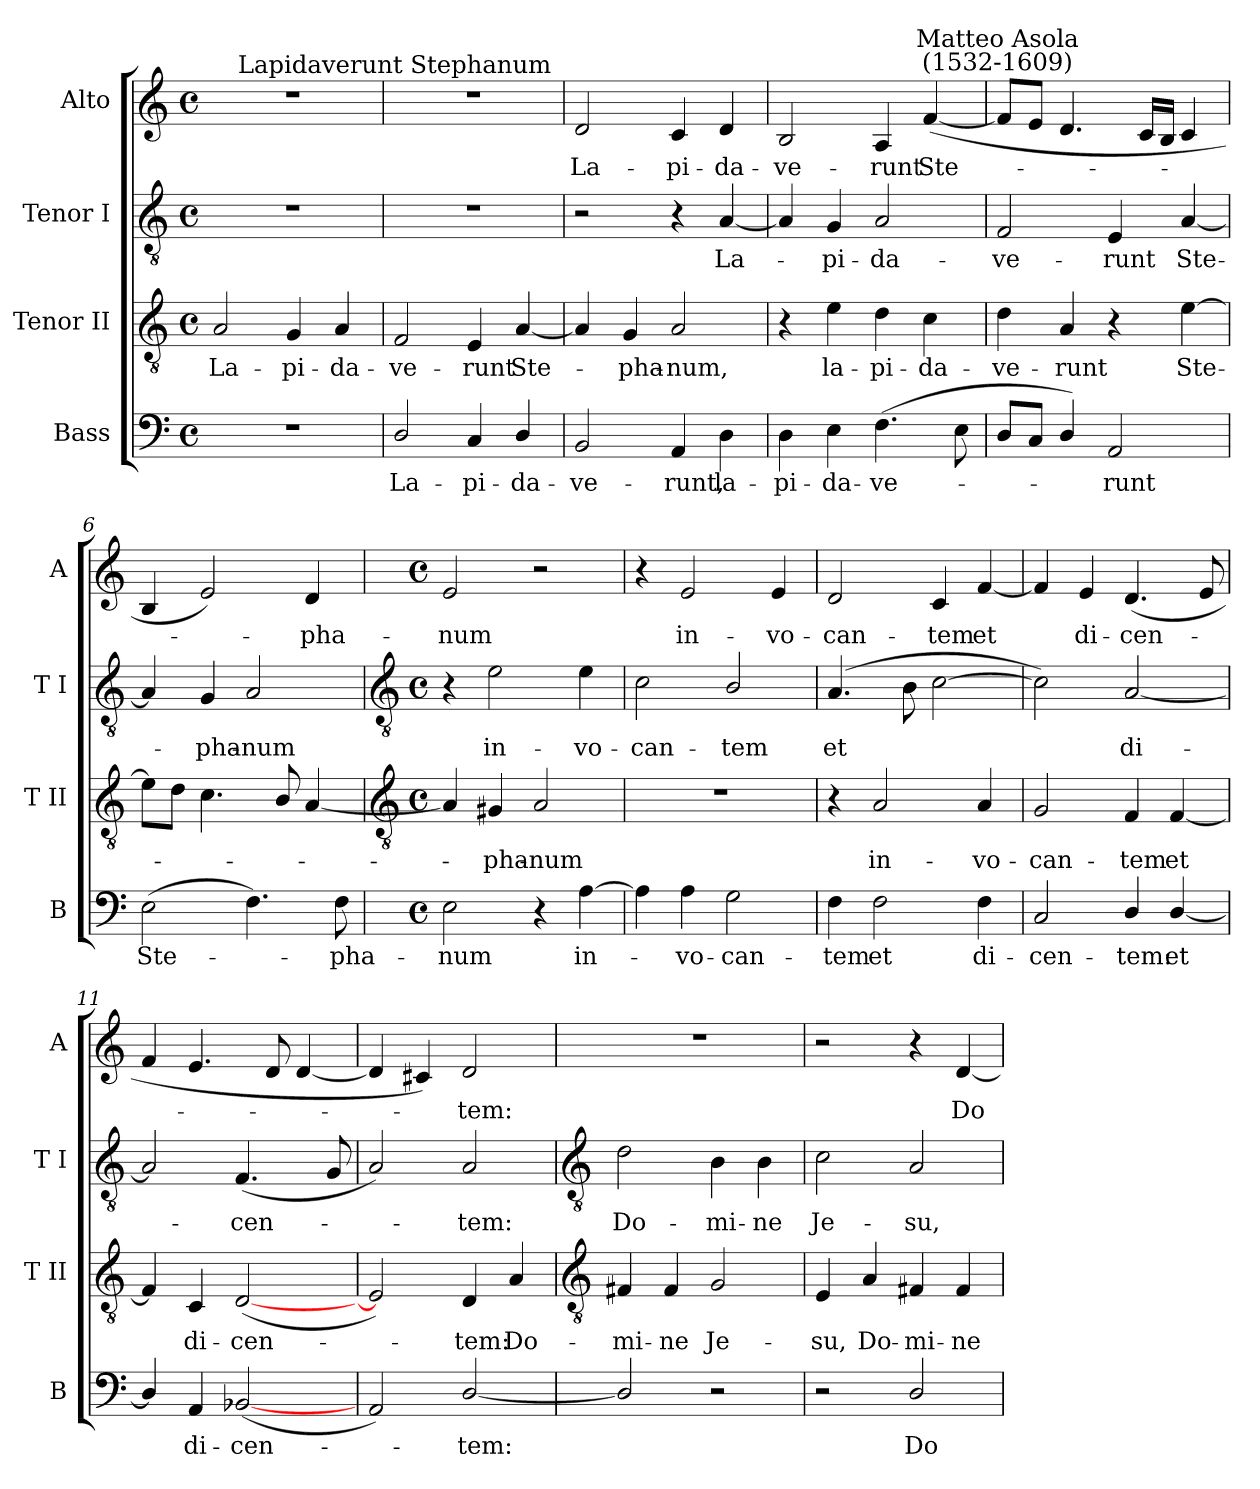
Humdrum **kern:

**kern	**text	**kern	**text	**kern	**text	**kern	**text
*part4	*part4	*part3	*part3	*part2	*part2	*part1	*part1
*staff4	*staff4	*staff3	*staff3	*staff2	*staff2	*staff1	*staff1
*I"Bass	*	*I"Tenor II	*	*I"Tenor I	*	*I"Alto	*
*I'B	*	*I'T II	*	*I'T I	*	*I'A	*
*clefF4	*	*clefGv2	*	*clefGv2	*	*clefG2	*
*k[]	*	*k[]	*	*k[]	*	*k[]	*
*C:	*	*C:	*	*C:	*	*C:	*
*M4/4	*	*M4/4	*	*M4/4	*	*M4/4	*
*met(c)	*	*met(c)	*	*met(c)	*	*met(c)	*
=1	=1	=1	=1	=1	=1	=1	=1
!	!	!	!LO:LY:b	!	!	!	!
1r	.	2A	La-	1r	.	1r	.
!	!	!	!LO:LY:b	!	!	!	!
.	.	4G	-pi-	.	.	.	.
!	!	!	!LO:LY:b	!	!	!	!
.	.	4A	-da-	.	.	.	.
=2	=2	=2	=2	=2	=2	=2	=2
!	!	!	!	!	!	!LO:TX:a:cj:t=Lapidaverunt Stephanum	!
!	!LO:LY:b	!	!LO:LY:b	!	!	!	!
2D/	La-	2F	-ve-	1r	.	1r	.
!	!LO:LY:b	!	!LO:LY:b	!	!	!	!
4C	-pi-	4E	-runt	.	.	.	.
!	!LO:LY:b	!	!LO:LY:b	!	!	!	!
4D/	-da-	[4A	Ste-	.	.	.	.
=3	=3	=3	=3	=3	=3	=3	=3
!	!LO:LY:b	!	!	!	!	!	!LO:LY:b
2BB	-ve-	4A]	.	2r	.	2d	La-
!	!	!	!LO:LY:b	!	!	!	!
.	.	4G	pha-	.	.	.	.
!	!LO:LY:b	!	!LO:LY:b	!	!	!	!LO:LY:b
4AA	-runt,	2A	-num,	4r	.	4c	-pi-
!	!LO:LY:b	!	!	!	!LO:LY:b	!	!LO:LY:b
4D	la-	.	.	[4A	La-	4d	-da-
=4	=4	=4	=4	=4	=4	=4	=4
!	!LO:LY:b	!	!	!	!	!	!LO:LY:b
4D	-pi-	4r	.	4A]	.	2B/	-ve-
!	!LO:LY:b	!	!LO:LY:b	!	!LO:LY:b	!	!
4E	-da-	4e	la-	4G	pi-	.	.
!	!LO:LY:b	!	!LO:LY:b	!	!LO:LY:b	!	!LO:LY:b
(<4.F	-ve-	4d	-pi-	2A	-da-	4A	-runt
!	!	!	!LO:LY:b	!	!	!	!LO:LY:b
.	.	4c	-da-	.	.	(<[4f	Ste-
8E	.	.	.	.	.	.	.
=5	=5	=5	=5	=5	=5	=5	=5
!	!	!	!	!	!	!LO:TX:a:cj:t=Matteo Asola\n(1532-1609)	!
!	!	!	!LO:LY:b	!	!LO:LY:b	!	!
8DL	.	4d	-ve-	2F	-ve-	8fL]	.
8CJ	.	.	.	.	.	8eJ	.
!	!	!	!LO:LY:b	!	!	!	!
4D/)	.	4A	-runt	.	.	4.d	.
!	!LO:LY:b	!	!	!	!LO:LY:b	!	!
2AA	runt	4r	.	4E	-runt	.	.
.	.	.	.	.	.	16cLL	.
.	.	.	.	.	.	16BJJ	.
!	!	!	!LO:LY:b	!	!LO:LY:b	!	!
.	.	[4e	Ste-	[4A	Ste-	4c	.
=6	=6	=6	=6	=6	=6	=6	=6
!	!LO:LY:b	!	!	!	!	!	!
(>2E	Ste-	8eL]	.	4A]	.	4B	.
.	.	8dJ	.	.	.	.	.
!	!	!	!	!	!LO:LY:b	!	!
.	.	4.c	.	4G	pha-	2e)	.
!	!	!	!	!	!LO:LY:b	!	!
4.F)	.	.	.	2A	-num	.	.
.	.	8B/	.	.	.	.	.
!	!	!	!	!	!	!	!LO:LY:b
.	.	[4A	.	.	.	4d	pha-
!	!LO:LY:b	!	!	!	!	!	!
8F	pha-	.	.	.	.	.	.
!!LO:LB:g=z
=7	=7	=7	=7	=7	=7	=7	=7
*	*	*clefGv2	*	*clefGv2	*	*	*
*M4/4	*	*M4/4	*	*M4/4	*	*M4/4	*
*met(c)	*	*met(c)	*	*met(c)	*	*met(c)	*
!	!LO:LY:b	!	!	!	!	!	!LO:LY:b
2E	-num	4A]	.	4r	.	2e	-num
!	!	!	!LO:LY:b	!	!LO:LY:b	!	!
.	.	4G#X	pha-	2e	in-	.	.
!	!	!	!LO:LY:b	!	!	!	!
4r	.	2A	-num	.	.	2r	.
!	!LO:LY:b	!	!	!	!LO:LY:b	!	!
[4A	in-	.	.	4e	-vo-	.	.
=8	=8	=8	=8	=8	=8	=8	=8
!	!	!	!	!	!LO:LY:b	!	!
4A]	.	1r	.	2c	-can-	4r	.
!	!LO:LY:b	!	!	!	!	!	!LO:LY:b
4A	vo-	.	.	.	.	2e	in-
!	!LO:LY:b	!	!	!	!LO:LY:b	!	!
2G	-can-	.	.	2B/	-tem	.	.
!	!	!	!	!	!	!	!LO:LY:b
.	.	.	.	.	.	4e	-vo-
=9	=9	=9	=9	=9	=9	=9	=9
!	!LO:LY:b	!	!	!	!LO:LY:b	!	!LO:LY:b
4F	-tem	4r	.	(>4.A	et	2d	-can-
!	!LO:LY:b	!	!LO:LY:b	!	!	!	!
2F	et	2A	in-	.	.	.	.
.	.	.	.	8B	.	.	.
!	!	!	!	!	!	!	!LO:LY:b
.	.	.	.	[2c	.	4c	-tem
!	!LO:LY:b	!	!LO:LY:b	!	!	!	!LO:LY:b
4F	di-	4A	-vo-	.	.	[4f	et
=10	=10	=10	=10	=10	=10	=10	=10
!	!LO:LY:b	!	!LO:LY:b	!	!	!	!
2C	-cen-	2G	-can-	2c])	.	4f]	.
!	!	!	!	!	!	!	!LO:LY:b
.	.	.	.	.	.	4e	di-
!	!LO:LY:b	!	!LO:LY:b	!	!LO:LY:b	!	!LO:LY:b
4D/	-tem:	4F	-tem	[2A	di-	(<4.d	-cen-
!	!LO:LY:b	!	!LO:LY:b	!	!	!	!
[4D/	et	[4F	et	.	.	.	.
.	.	.	.	.	.	8e	.
=11	=11	=11	=11	=11	=11	=11	=11
4D/]	.	4F]	.	2A]	.	4f	.
!	!LO:LY:b	!	!LO:LY:b	!	!	!	!
4AA	di-	4C	di-	.	.	4.e	.
!	!LO:LY:b	!	!LO:LY:b	!	!LO:LY:b	!	!
(<[2BB-X	-cen-	(<[2D	-cen-	(<4.F	cen-	.	.
.	.	.	.	.	.	8d	.
.	.	.	.	.	.	[4d	.
.	.	.	.	8G	.	.	.
=12	=12	=12	=12	=12	=12	=12	=12
2AA)	.	2E])	.	2A)	.	4d]	.
.	.	.	.	.	.	4c#X)	.
!	!LO:LY:b	!	!LO:LY:b	!	!LO:LY:b	!	!LO:LY:b
[2D/	tem:	4D	tem:	2A	tem:	2d	tem:
!	!	!	!LO:LY:b	!	!	!	!
.	.	4A	Do-	.	.	.	.
!!LO:LB:g=z
=13	=13	=13	=13	=13	=13	=13	=13
*	*	*clefGv2	*	*clefGv2	*	*	*
!	!	!	!LO:LY:b	!	!LO:LY:b	!	!
2D/]	.	4F#X	-mi-	2d	Do-	1r	.
!	!	!	!LO:LY:b	!	!	!	!
.	.	4F#	-ne	.	.	.	.
!	!	!	!LO:LY:b	!	!LO:LY:b	!	!
2r	.	2G	Je-	4B	-mi-	.	.
!	!	!	!	!	!LO:LY:b	!	!
.	.	.	.	4B	-ne	.	.
=14	=14	=14	=14	=14	=14	=14	=14
!	!	!	!LO:LY:b	!	!LO:LY:b	!	!
2r	.	4E	-su,	2c	Je-	2r	.
!	!	!	!LO:LY:b	!	!	!	!
.	.	4A	Do-	.	.	.	.
!	!LO:LY:b	!	!LO:LY:b	!	!LO:LY:b	!	!
2D/	Do-	4F#X	-mi-	2A	-su,	4r	.
!	!	!	!LO:LY:b	!	!	!	!LO:LY:b
.	.	4F#	-ne	.	.	[4d	Do-
=	=	=	=	=	=	=	=
*-	*-	*-	*-	*-	*-	*-	*-
